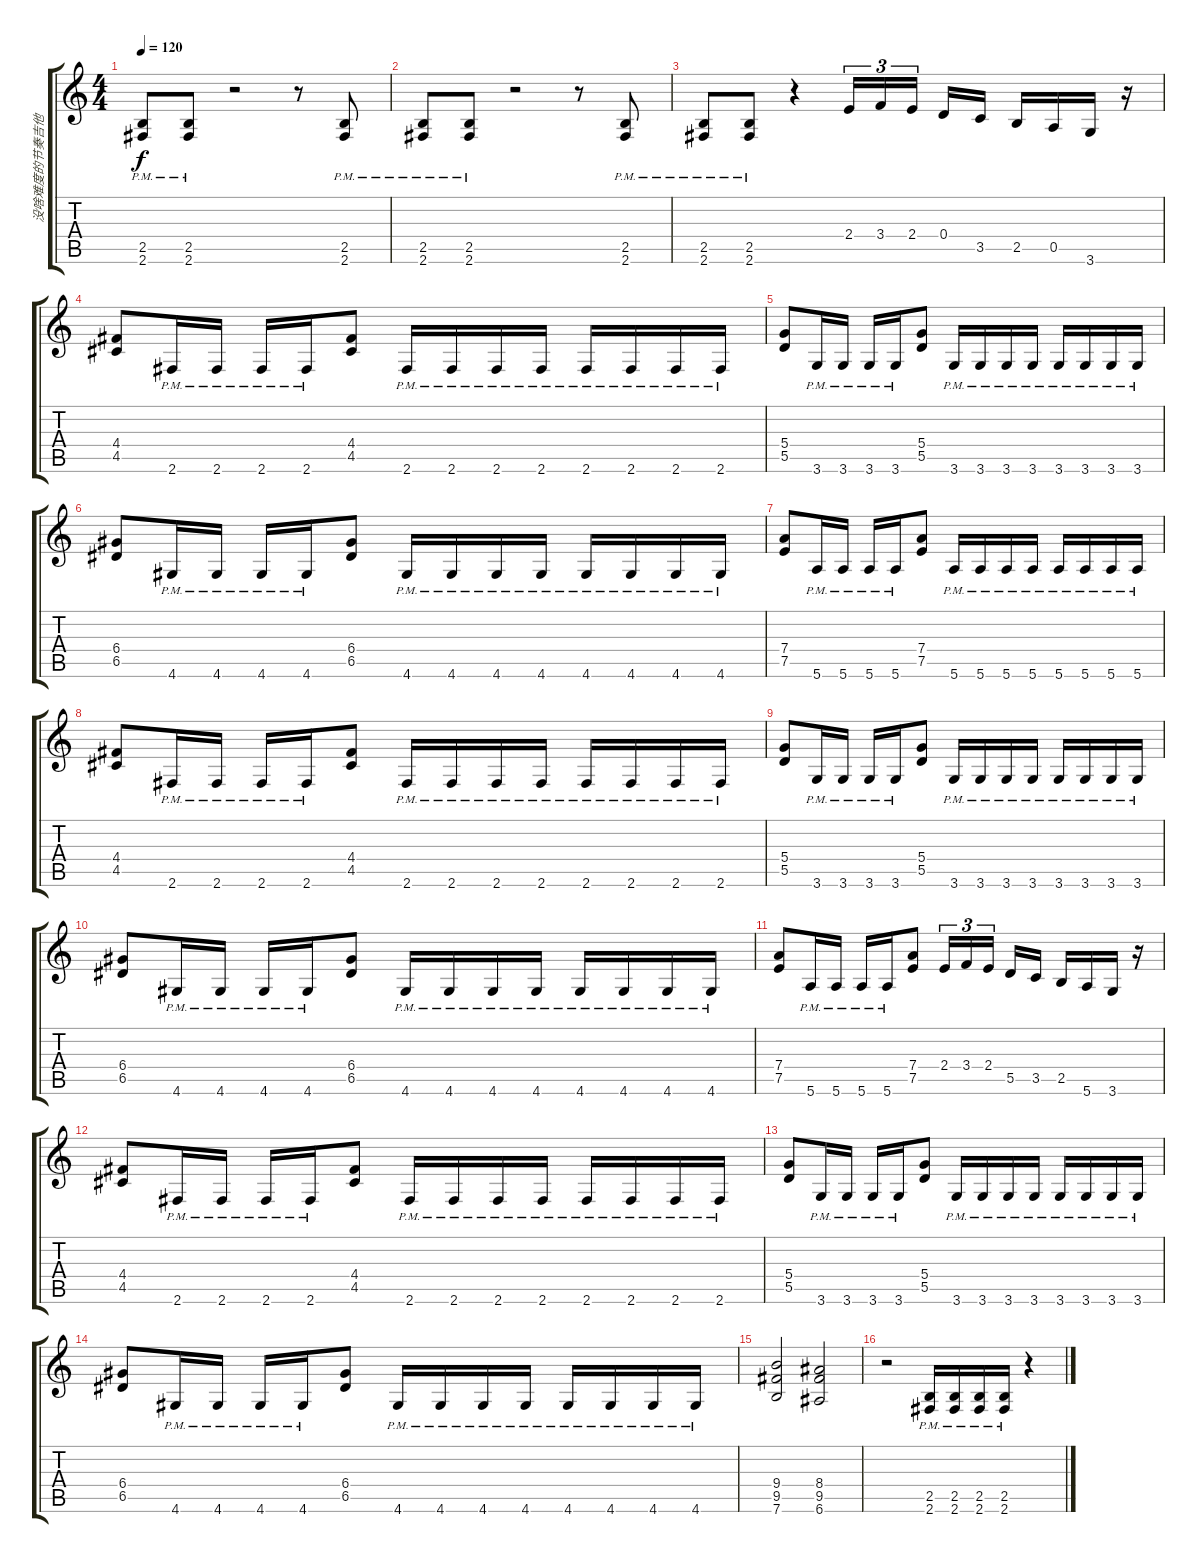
\track ("没啥难度的节奏吉他" "没啥难度的节奏吉他") {instrument distortionguitar}
\staff {score tabs}
\tuning (E4 B3 G3 D3 A2 E2) {hide}
\ts (4 4)
\tempo 120
\clef g2
\ks c
(2.5{pm} 2.6{pm}).8{dy f} (2.5{pm} 2.6{pm}).8 r.2 r.8 (2.5{pm} 2.6{pm}).8 |
(2.5{pm} 2.6{pm}).8 (2.5{pm} 2.6{pm}).8 r.2 r.8 (2.5{pm} 2.6{pm}).8 |
(2.5{pm} 2.6{pm}).8 (2.5{pm} 2.6{pm}).8 r.4 2.4.16{tu (3 2)} 3.4.16{tu (3 2)} 2.4.16{tu (3 2) beam splitsecondary} 0.4.16 3.5.16 2.5.16 0.5.16 3.6.16 r.16 |
(4.4 4.5).8 2.6{pm}.16 2.6{pm}.16 2.6{pm}.16 2.6{pm}.16 (4.4 4.5).8 2.6{pm}.16 2.6{pm}.16 2.6{pm}.16 2.6{pm}.16 2.6{pm}.16 2.6{pm}.16 2.6{pm}.16 2.6{pm}.16 |
(5.4 5.5).8 3.6{pm}.16 3.6{pm}.16 3.6{pm}.16 3.6{pm}.16 (5.4 5.5).8 3.6{pm}.16 3.6{pm}.16 3.6{pm}.16 3.6{pm}.16 3.6{pm}.16 3.6{pm}.16 3.6{pm}.16 3.6{pm}.16 |
(6.4 6.5).8 4.6{pm}.16 4.6{pm}.16 4.6{pm}.16 4.6{pm}.16 (6.4 6.5).8 4.6{pm}.16 4.6{pm}.16 4.6{pm}.16 4.6{pm}.16 4.6{pm}.16 4.6{pm}.16 4.6{pm}.16 4.6{pm}.16 |
(7.4 7.5).8 5.6{pm}.16 5.6{pm}.16 5.6{pm}.16 5.6{pm}.16 (7.4 7.5).8 5.6{pm}.16 5.6{pm}.16 5.6{pm}.16 5.6{pm}.16 5.6{pm}.16 5.6{pm}.16 5.6{pm}.16 5.6{pm}.16 |
(4.4 4.5).8 2.6{pm}.16 2.6{pm}.16 2.6{pm}.16 2.6{pm}.16 (4.4 4.5).8 2.6{pm}.16 2.6{pm}.16 2.6{pm}.16 2.6{pm}.16 2.6{pm}.16 2.6{pm}.16 2.6{pm}.16 2.6{pm}.16 |
(5.4 5.5).8 3.6{pm}.16 3.6{pm}.16 3.6{pm}.16 3.6{pm}.16 (5.4 5.5).8 3.6{pm}.16 3.6{pm}.16 3.6{pm}.16 3.6{pm}.16 3.6{pm}.16 3.6{pm}.16 3.6{pm}.16 3.6{pm}.16 |
(6.4 6.5).8 4.6{pm}.16 4.6{pm}.16 4.6{pm}.16 4.6{pm}.16 (6.4 6.5).8 4.6{pm}.16 4.6{pm}.16 4.6{pm}.16 4.6{pm}.16 4.6{pm}.16 4.6{pm}.16 4.6{pm}.16 4.6{pm}.16 |
(7.4 7.5).8 5.6{pm}.16 5.6{pm}.16 5.6{pm}.16 5.6{pm}.16 (7.4 7.5).8 2.4.16{tu (3 2)} 3.4.16{tu (3 2)} 2.4.16{tu (3 2) beam splitsecondary} 5.5.16 3.5.16 2.5.16 5.6.16 3.6.16 r.16 |
(4.4 4.5).8 2.6{pm}.16 2.6{pm}.16 2.6{pm}.16 2.6{pm}.16 (4.4 4.5).8 2.6{pm}.16 2.6{pm}.16 2.6{pm}.16 2.6{pm}.16 2.6{pm}.16 2.6{pm}.16 2.6{pm}.16 2.6{pm}.16 |
(5.4 5.5).8 3.6{pm}.16 3.6{pm}.16 3.6{pm}.16 3.6{pm}.16 (5.4 5.5).8 3.6{pm}.16 3.6{pm}.16 3.6{pm}.16 3.6{pm}.16 3.6{pm}.16 3.6{pm}.16 3.6{pm}.16 3.6{pm}.16 |
(6.4 6.5).8 4.6{pm}.16 4.6{pm}.16 4.6{pm}.16 4.6{pm}.16 (6.4 6.5).8 4.6{pm}.16 4.6{pm}.16 4.6{pm}.16 4.6{pm}.16 4.6{pm}.16 4.6{pm}.16 4.6{pm}.16 4.6{pm}.16 |
(9.4 9.5 7.6).2 (8.4 9.5 6.6).2 |
r.2 (2.5{pm} 2.6{pm}).16 (2.5{pm} 2.6{pm}).16 (2.5{pm} 2.6{pm}).16 (2.5{pm} 2.6{pm}).16 r.4
